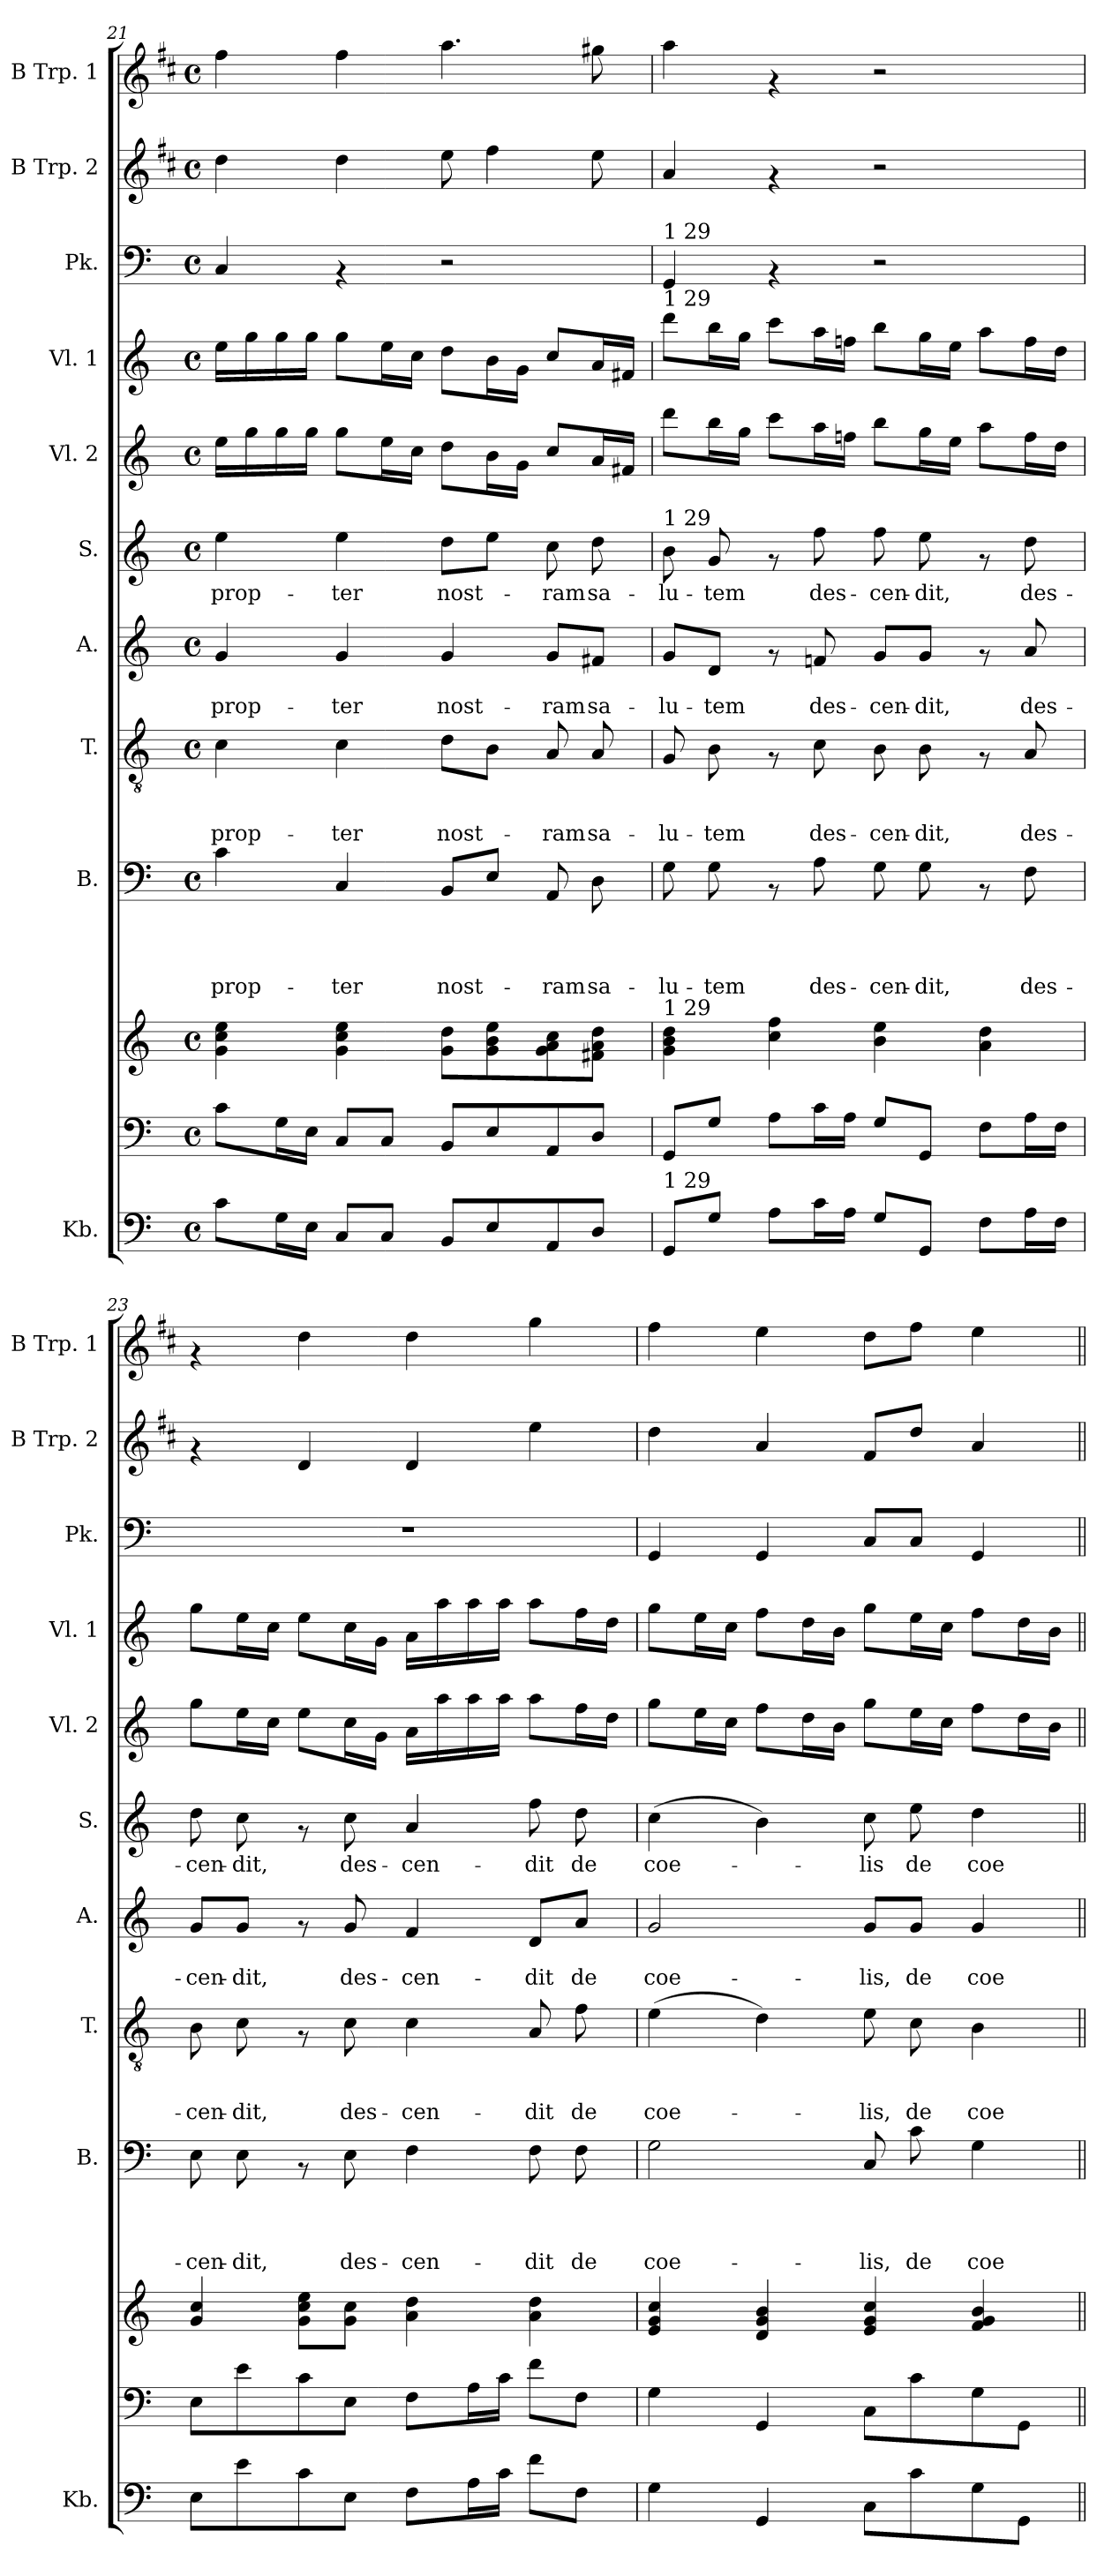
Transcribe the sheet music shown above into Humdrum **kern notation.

**kern	**kern	**kern	**kern	**text	**text	**text	**text	**kern	**text	**text	**text	**kern	**text	**text	**kern	**text	**kern	**kern	**kern	**kern	**kern
*part12	*part11	*part10	*part9	*part9	*part9	*part9	*part9	*part8	*part8	*part8	*part8	*part7	*part7	*part7	*part6	*part6	*part5	*part4	*part3	*part2	*part1
*staff12	*staff11	*staff10	*staff9	*staff9	*staff9	*staff9	*staff9	*staff8	*staff8	*staff8	*staff8	*staff7	*staff7	*staff7	*staff6	*staff6	*staff5	*staff4	*staff3	*staff2	*staff1
*I"Kb.	*	*	*I"B.	*	*	*	*	*I"T.	*	*	*	*I"A.	*	*	*I"S.	*	*I"Vl. 2	*I"Vl. 1	*I"Pk.	*I"B Trp. 2	*I"B Trp. 1
*I'Kb.	*	*	*I'B.	*	*	*	*	*I'T.	*	*	*	*I'A.	*	*	*I'S.	*	*I'Vl. 2	*I'Vl. 1	*I'Pk.	*I'B Trp. 2	*I'B Trp. 1
*clefF4	*clefF4	*clefG2	*clefF4	*	*	*	*	*clefGv2	*	*	*	*clefG2	*	*	*clefG2	*	*clefG2	*clefG2	*clefF4	*clefG2	*clefG2
*	*	*	*	*	*	*	*	*	*	*	*	*	*	*	*	*	*	*	*	*ITrd1c2	*ITrd1c2
*k[]	*k[]	*k[]	*k[]	*	*	*	*	*k[]	*	*	*	*k[]	*	*	*k[]	*	*k[]	*k[]	*k[]	*k[]	*k[]
*C:	*C:	*C:	*C:	*	*	*	*	*C:	*	*	*	*C:	*	*	*C:	*	*C:	*C:	*C:	*C:	*C:
*M4/4	*M4/4	*M4/4	*M4/4	*	*	*	*	*M4/4	*	*	*	*M4/4	*	*	*M4/4	*	*M4/4	*M4/4	*M4/4	*M4/4	*M4/4
*met(c)	*met(c)	*met(c)	*met(c)	*	*	*	*	*met(c)	*	*	*	*met(c)	*	*	*met(c)	*	*met(c)	*met(c)	*met(c)	*met(c)	*met(c)
=21	=21	=21	=21	=21	=21	=21	=21	=21	=21	=21	=21	=21	=21	=21	=21	=21	=21	=21	=21	=21	=21
!	!	!	!	!	!	!	!LO:LY:b	!	!	!	!LO:LY:b	!	!	!LO:LY:b	!	!LO:LY:b	!	!	!	!	!
8c\L	8c\L	4g\ 4cc\ 4ee\	4c\	.	.	.	prop-	4c\	.	.	prop-	4g/	.	prop-	4ee\	prop-	16ee\LL	16ee\LL	4C/	4cc\	4ee\
.	.	.	.	.	.	.	.	.	.	.	.	.	.	.	.	.	16gg\	16gg\	.	.	.
16G\L	16G\L	.	.	.	.	.	.	.	.	.	.	.	.	.	.	.	16gg\	16gg\	.	.	.
16E\JJ	16E\JJ	.	.	.	.	.	.	.	.	.	.	.	.	.	.	.	16gg\JJ	16gg\JJ	.	.	.
!	!	!	!	!	!	!	!LO:LY:b	!	!	!	!LO:LY:b	!	!	!LO:LY:b	!	!LO:LY:b	!	!	!	!	!
8C/L	8C/L	4g\ 4cc\ 4ee\	4C/	.	.	.	-ter	4c\	.	.	-ter	4g/	.	-ter	4ee\	-ter	8gg\L	8gg\L	4rAA	4cc\	4ee\
8C/J	8C/J	.	.	.	.	.	.	.	.	.	.	.	.	.	.	.	16ee\L	16ee\L	.	.	.
.	.	.	.	.	.	.	.	.	.	.	.	.	.	.	.	.	16cc\JJ	16cc\JJ	.	.	.
!	!	!	!	!	!	!	!LO:LY:b	!	!	!	!LO:LY:b	!	!	!LO:LY:b	!	!LO:LY:b	!	!	!	!	!
8BB/L	8BB/L	8g\ 8dd\L	8BB/L	.	.	.	nost-	8d\L	.	.	nost-	4g/	.	nost-	8dd\L	nost-	8dd\L	8dd\L	2r	8dd\	4.gg\
8E/	8E/	8g\ 8b\ 8ee\	8E/J	.	.	.	.	8B\J	.	.	.	.	.	.	8ee\J	.	16b\L	16b\L	.	4ee\	.
.	.	.	.	.	.	.	.	.	.	.	.	.	.	.	.	.	16g\JJ	16g\JJ	.	.	.
!	!	!	!	!	!	!	!LO:LY:b	!	!	!	!LO:LY:b	!	!	!LO:LY:b	!	!LO:LY:b	!	!	!	!	!
8AA/	8AA/	8g\ 8a\ 8cc\	8AA/	.	.	.	-ram	8A/	.	.	-ram	8g/L	.	-ram	8cc\	-ram	8cc/L	8cc/L	.	.	.
!	!	!	!	!	!	!	!LO:LY:b	!	!	!	!LO:LY:b	!	!	!LO:LY:b	!	!LO:LY:b	!	!	!	!	!
8D/J	8D/J	8f#X\ 8a\ 8dd\J	8D\	.	.	.	sa-	8A/	.	.	sa-	8f#X/J	.	sa-	8dd\	sa-	16a/L	16a/L	.	8dd\	8ff#X\
.	.	.	.	.	.	.	.	.	.	.	.	.	.	.	.	.	16f#X/JJ	16f#X/JJ	.	.	.
!!LO:PB:g=z
=22	=22	=22	=22	=22	=22	=22	=22	=22	=22	=22	=22	=22	=22	=22	=22	=22	=22	=22	=22	=22	=22
!	!	!	!	!	!	!	!	!	!	!	!	!	!	!	!	!	!	!	!LO:TX:a:t=1 29	!	!
!	!	!	!	!	!	!	!	!	!	!	!	!	!	!	!	!	!	!LO:TX:a:t=1 29	!	!	!
!	!	!	!	!	!	!	!	!	!	!	!	!	!	!	!LO:TX:a:t=1 29	!	!	!	!	!	!
!	!	!LO:TX:a:t=1 29	!	!	!	!	!	!	!	!	!	!	!	!	!	!	!	!	!	!	!
!LO:TX:a:t=1 29	!	!	!	!	!	!	!	!	!	!	!	!	!	!	!	!	!	!	!	!	!
!	!	!	!	!	!	!	!LO:LY:b	!	!	!	!LO:LY:b	!	!	!LO:LY:b	!	!LO:LY:b	!	!	!	!	!
8GG/L	8GG/L	4g\ 4b\ 4dd\	8G\	.	.	.	-lu-	8G/	.	.	-lu-	8g/L	.	-lu-	8b\	-lu-	8ddd\L	8ddd\L	4GG/	4g/	4gg\
!	!	!	!	!	!	!	!LO:LY:b	!	!	!	!LO:LY:b	!	!	!LO:LY:b	!	!LO:LY:b	!	!	!	!	!
8G/J	8G/J	.	8G\	.	.	.	-tem	8B\	.	.	-tem	8d/J	.	-tem	8g/	-tem	16bb\L	16bb\L	.	.	.
.	.	.	.	.	.	.	.	.	.	.	.	.	.	.	.	.	16gg\JJ	16gg\JJ	.	.	.
8A\L	8A\L	4cc\ 4ff\	8rAA	.	.	.	.	8rF	.	.	.	8rf	.	.	8rf	.	8ccc\L	8ccc\L	4rAA	4rf	4rf
!	!	!	!	!	!	!	!LO:LY:b	!	!	!	!LO:LY:b	!	!	!LO:LY:b	!	!LO:LY:b	!	!	!	!	!
16c\L	16c\L	.	8A\	.	.	.	des-	8c\	.	.	des-	8fn/	.	des-	8ff\	des-	16aa\L	16aa\L	.	.	.
16A\JJ	16A\JJ	.	.	.	.	.	.	.	.	.	.	.	.	.	.	.	16ffn\JJ	16ffn\JJ	.	.	.
!	!	!	!	!	!	!	!LO:LY:b	!	!	!	!LO:LY:b	!	!	!LO:LY:b	!	!LO:LY:b	!	!	!	!	!
8G/L	8G/L	4b\ 4ee\	8G\	.	.	.	-cen-	8B\	.	.	-cen-	8g/L	.	-cen-	8ff\	-cen-	8bb\L	8bb\L	2r	2r	2r
!	!	!	!	!	!	!	!LO:LY:b	!	!	!	!LO:LY:b	!	!	!LO:LY:b	!	!LO:LY:b	!	!	!	!	!
8GG/J	8GG/J	.	8G\	.	.	.	-dit,	8B\	.	.	-dit,	8g/J	.	-dit,	8ee\	-dit,	16gg\L	16gg\L	.	.	.
.	.	.	.	.	.	.	.	.	.	.	.	.	.	.	.	.	16ee\JJ	16ee\JJ	.	.	.
8F\L	8F\L	4a\ 4dd\	8rAA	.	.	.	.	8rF	.	.	.	8rf	.	.	8rf	.	8aa\L	8aa\L	.	.	.
!	!	!	!	!	!	!	!LO:LY:b	!	!	!	!LO:LY:b	!	!	!LO:LY:b	!	!LO:LY:b	!	!	!	!	!
16A\L	16A\L	.	8F\	.	.	.	des-	8A/	.	.	des-	8a/	.	des-	8dd\	des-	16ff\L	16ff\L	.	.	.
16F\JJ	16F\JJ	.	.	.	.	.	.	.	.	.	.	.	.	.	.	.	16dd\JJ	16dd\JJ	.	.	.
=23	=23	=23	=23	=23	=23	=23	=23	=23	=23	=23	=23	=23	=23	=23	=23	=23	=23	=23	=23	=23	=23
!	!	!	!	!	!	!	!LO:LY:b	!	!	!	!LO:LY:b	!	!	!LO:LY:b	!	!LO:LY:b	!	!	!	!	!
8E\L	8E\L	4g/ 4cc/	8E\	.	.	.	-cen-	8B\	.	.	-cen-	8g/L	.	-cen-	8dd\	-cen-	8gg\L	8gg\L	1r	4rf	4rf
!	!	!	!	!	!	!	!LO:LY:b	!	!	!	!LO:LY:b	!	!	!LO:LY:b	!	!LO:LY:b	!	!	!	!	!
8e\	8e\	.	8E\	.	.	.	-dit,	8c\	.	.	-dit,	8g/J	.	-dit,	8cc\	-dit,	16ee\L	16ee\L	.	.	.
.	.	.	.	.	.	.	.	.	.	.	.	.	.	.	.	.	16cc\JJ	16cc\JJ	.	.	.
8c\	8c\	8g\ 8cc\ 8ee\L	8rAA	.	.	.	.	8rF	.	.	.	8rf	.	.	8rf	.	8ee\L	8ee\L	.	4c/	4cc\
!	!	!	!	!	!	!	!LO:LY:b	!	!	!	!LO:LY:b	!	!	!LO:LY:b	!	!LO:LY:b	!	!	!	!	!
8E\J	8E\J	8g\ 8cc\J	8E\	.	.	.	des-	8c\	.	.	des-	8g/	.	des-	8cc\	des-	16cc\L	16cc\L	.	.	.
.	.	.	.	.	.	.	.	.	.	.	.	.	.	.	.	.	16g\JJ	16g\JJ	.	.	.
!	!	!	!	!	!	!	!LO:LY:b	!	!	!	!LO:LY:b	!	!	!LO:LY:b	!	!LO:LY:b	!	!	!	!	!
8F\L	8F\L	4a\ 4dd\	4F\	.	.	.	-cen-	4c\	.	.	-cen-	4f/	.	-cen-	4a/	-cen-	16a\LL	16a\LL	.	4c/	4cc\
.	.	.	.	.	.	.	.	.	.	.	.	.	.	.	.	.	16aa\	16aa\	.	.	.
16A\L	16A\L	.	.	.	.	.	.	.	.	.	.	.	.	.	.	.	16aa\	16aa\	.	.	.
16c\JJ	16c\JJ	.	.	.	.	.	.	.	.	.	.	.	.	.	.	.	16aa\JJ	16aa\JJ	.	.	.
!	!	!	!	!	!	!	!LO:LY:b	!	!	!	!LO:LY:b	!	!	!LO:LY:b	!	!LO:LY:b	!	!	!	!	!
8f\L	8f\L	4a\ 4dd\	8F\	.	.	.	-dit	8A/	.	.	-dit	8d/L	.	-dit	8ff\	-dit	8aa\L	8aa\L	.	4dd\	4ff\
!	!	!	!	!	!	!	!LO:LY:b	!	!	!	!LO:LY:b	!	!	!LO:LY:b	!	!LO:LY:b	!	!	!	!	!
8F\J	8F\J	.	8F\	.	.	.	de	8f\	.	.	de	8a/J	.	de	8dd\	de	16ff\L	16ff\L	.	.	.
.	.	.	.	.	.	.	.	.	.	.	.	.	.	.	.	.	16dd\JJ	16dd\JJ	.	.	.
=24	=24	=24	=24	=24	=24	=24	=24	=24	=24	=24	=24	=24	=24	=24	=24	=24	=24	=24	=24	=24	=24
!	!	!	!	!	!	!	!LO:LY:b	!	!	!	!LO:LY:b	!	!	!LO:LY:b	!	!LO:LY:b	!	!	!	!	!
4G\	4G\	4e/ 4g/ 4cc/	2G\	.	.	.	coe-	(>4e\	.	.	coe-	2g/	.	coe-	(>4cc\	coe-	8gg\L	8gg\L	4GG/	4cc\	4ee\
.	.	.	.	.	.	.	.	.	.	.	.	.	.	.	.	.	16ee\L	16ee\L	.	.	.
.	.	.	.	.	.	.	.	.	.	.	.	.	.	.	.	.	16cc\JJ	16cc\JJ	.	.	.
4GG/	4GG/	4d/ 4g/ 4b/	.	.	.	.	.	4d\)	.	.	.	.	.	.	4b\)	.	8ff\L	8ff\L	4GG/	4g/	4dd\
.	.	.	.	.	.	.	.	.	.	.	.	.	.	.	.	.	16dd\L	16dd\L	.	.	.
.	.	.	.	.	.	.	.	.	.	.	.	.	.	.	.	.	16b\JJ	16b\JJ	.	.	.
!	!	!	!	!	!	!	!LO:LY:b	!	!	!	!LO:LY:b	!	!	!LO:LY:b	!	!LO:LY:b	!	!	!	!	!
8C\L	8C\L	4e/ 4g/ 4cc/	8C/	.	.	.	-lis,	8e\	.	.	-lis,	8g/L	.	-lis,	8cc\	-lis	8gg\L	8gg\L	8C/L	8e/L	8cc\L
!	!	!	!	!	!	!	!LO:LY:b	!	!	!	!LO:LY:b	!	!	!LO:LY:b	!	!LO:LY:b	!	!	!	!	!
8c\	8c\	.	8c\	.	.	.	de	8c\	.	.	de	8g/J	.	de	8ee\	de	16ee\L	16ee\L	8C/J	8cc/J	8ee\J
.	.	.	.	.	.	.	.	.	.	.	.	.	.	.	.	.	16cc\JJ	16cc\JJ	.	.	.
!	!	!	!	!	!	!	!LO:LY:b	!	!	!	!LO:LY:b	!	!	!LO:LY:b	!	!LO:LY:b	!	!	!	!	!
8G\	8G\	4f/ 4g/ 4b/	4G\	.	.	.	coe-	4B\	.	.	coe-	4g/	.	coe-	4dd\	coe-	8ff\L	8ff\L	4GG/	4g/	4dd\
8GG\J	8GG\J	.	.	.	.	.	.	.	.	.	.	.	.	.	.	.	16dd\L	16dd\L	.	.	.
.	.	.	.	.	.	.	.	.	.	.	.	.	.	.	.	.	16b\JJ	16b\JJ	.	.	.
=||	=||	=||	=||	=||	=||	=||	=||	=||	=||	=||	=||	=||	=||	=||	=||	=||	=||	=||	=||	=||	=||
*-	*-	*-	*-	*-	*-	*-	*-	*-	*-	*-	*-	*-	*-	*-	*-	*-	*-	*-	*-	*-	*-
